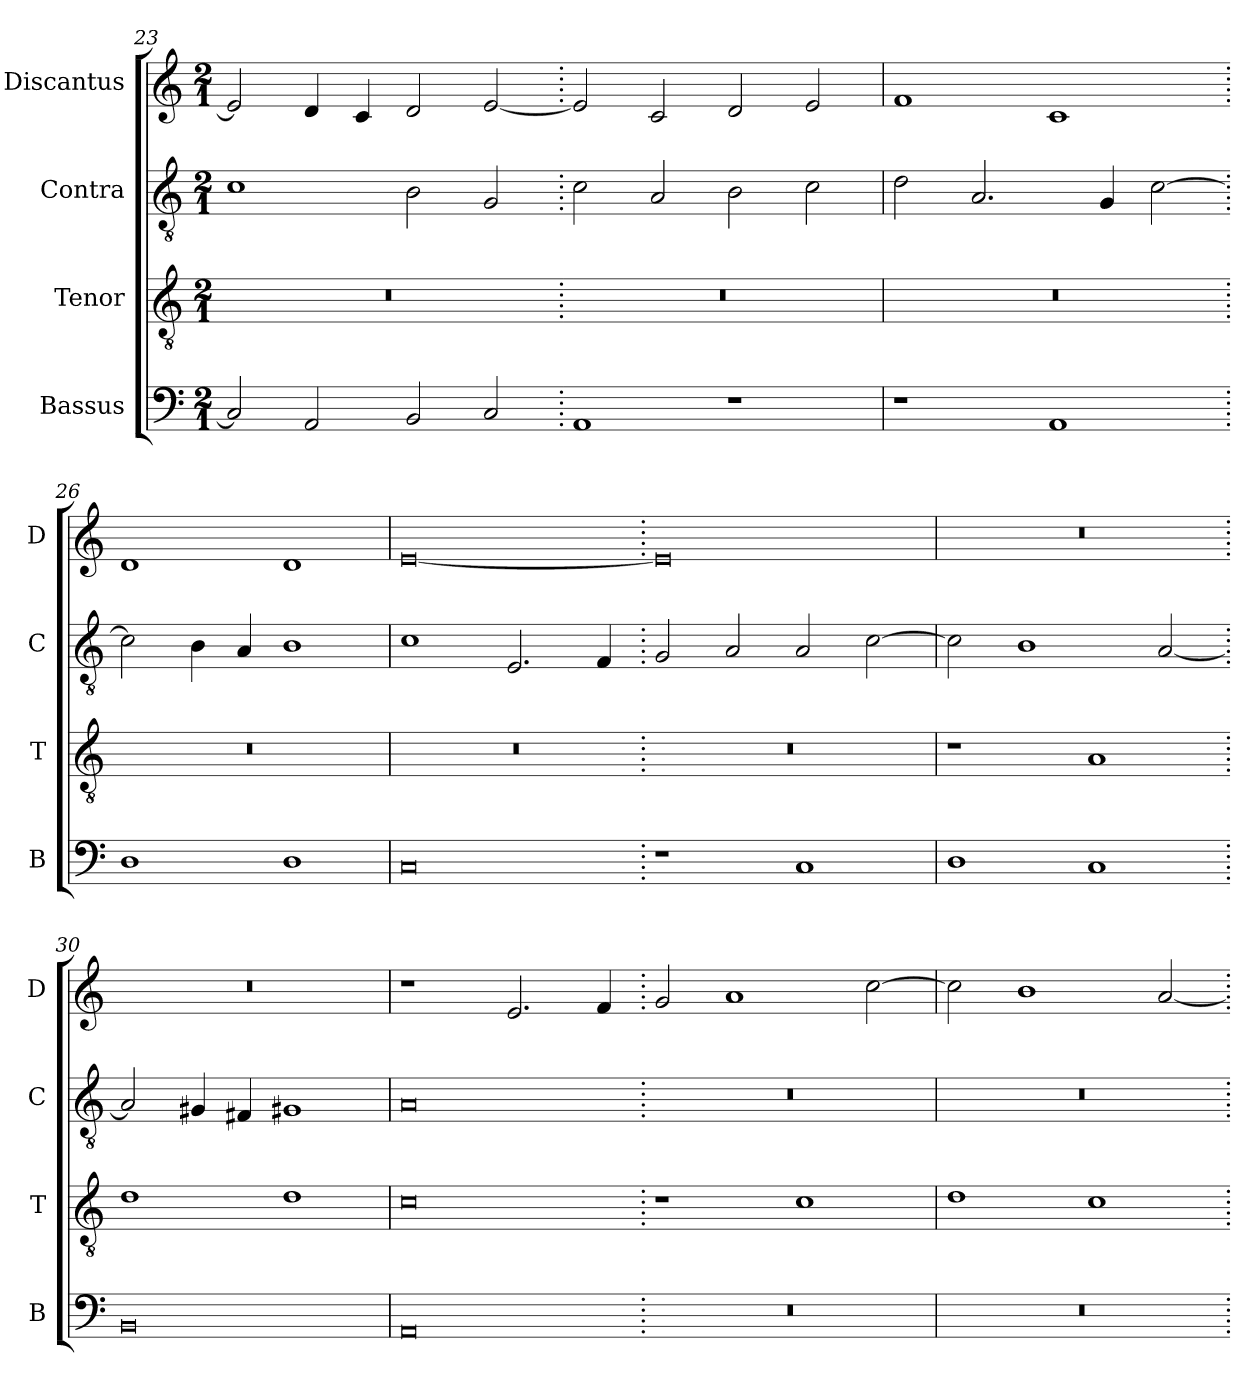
**kern	**kern	**kern	**kern
*part4	*part3	*part2	*part1
*staff4	*staff3	*staff2	*staff1
*I"Bassus	*I"Tenor	*I"Contra	*I"Discantus
*I'B	*I'T	*I'C	*I'D
*clefF4	*clefGv2	*clefGv2	*clefG2
*k[]	*k[]	*k[]	*k[]
*M2/1	*M2/1	*M2/1	*M2/1
=23	=23	=23	=23
2C/]	0r	1c	2e/]
2AA/	.	.	4d/
.	.	.	4c/
2BB/	.	2B\	2d/
2C/	.	2G/	[2e/
=24.	=24.	=24.	=24.
1AA	0r	2c\	2e/]
.	.	2A/	2c/
1r	.	2B\	2d/
.	.	2c\	2e/
=25	=25	=25	=25
1r	0r	2d\	1f
.	.	2.A/	.
1AA	.	.	1c
.	.	4G/	.
.	.	[2c\	.
=26.	=26.	=26.	=26.
1D	0r	2c\]	1d
.	.	4B\	.
.	.	4A/	.
1D	.	1B	1d
=27	=27	=27	=27
0C	0r	1c	[0e
.	.	2.E/	.
.	.	4F/	.
=28.	=28.	=28.	=28.
1r	0r	2G/	0e]
.	.	2A/	.
1C	.	2A/	.
.	.	[2c\	.
=29	=29	=29	=29
1D	1r	2c\]	0r
.	.	1B	.
1C	1A	.	.
.	.	[2A/	.
=30.	=30.	=30.	=30.
0BB	1d	2A/]	0r
.	.	4G#X/	.
.	.	4F#X/	.
.	1d	1G#X	.
=31	=31	=31	=31
0AA	0c	0A	1r
.	.	.	2.e/
.	.	.	4f/
=32.	=32.	=32.	=32.
0r	1r	0r	2g/
.	.	.	1a
.	1c	.	.
.	.	.	[2cc\
=33	=33	=33	=33
0r	1d	0r	2cc\]
.	.	.	1b
.	1c	.	.
.	.	.	[2a/
=.	=.	=.	=.
*-	*-	*-	*-
